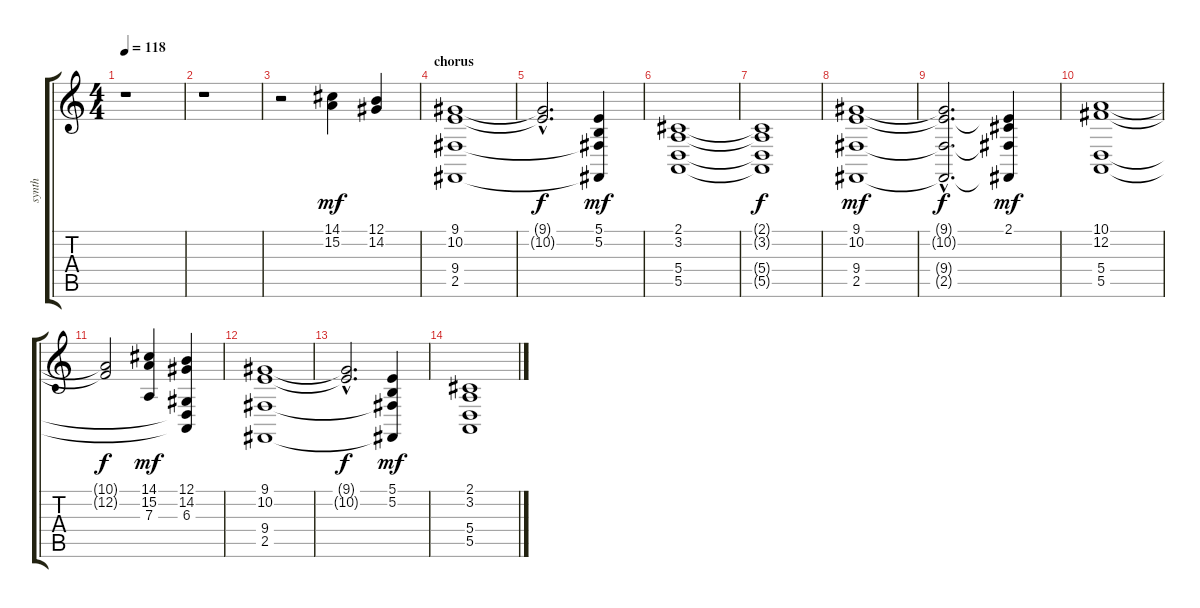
\track ("synth" "synth") {instrument lead2sawtooth}
\staff {score tabs}
\tuning (B3 Gb3 D3 A2 E2 B1) {hide}
\ts (4 4)
\tempo 118
\clef g2
\ks c
r.1{dy mf} |
r.1 |
r.2 (14.1 15.2).4 (12.1 14.2).4 |
\section ("" "chorus")
(9.1 10.2 9.4 2.5).1{volume 9 balance 8} |
(9.1{hac t} 10.2{hac t}).2{d dy f} (5.1 5.2 9.4{t} 2.5{t}).4{dy mf} |
(2.1 3.2 5.4 5.5).1 |
(2.1{t} 3.2{t} 5.4{t} 5.5{t}).1{dy f} |
(9.1 10.2 9.4 2.5).1{dy mf} |
(9.1{hac t} 10.2{hac t} 9.4{hac t} 2.5{hac t}).2{d dy f} (2.1 10.2{t} 9.4{t} 2.5{t}).4{dy mf} |
(10.1 12.2 5.4 5.5).1 |
(10.1{t} 12.2{t}).2{dy f} (14.1 15.2 7.3).4{dy mf} (12.1 14.2 6.3 5.4{t} 5.5{t}).4 |
(9.1 10.2 9.4 2.5).1{volume 9 balance 8} |
(9.1{hac t} 10.2{hac t}).2{d dy f} (5.1 5.2 9.4{t} 2.5{t}).4{dy mf} |
(2.1 3.2 5.4 5.5).1
